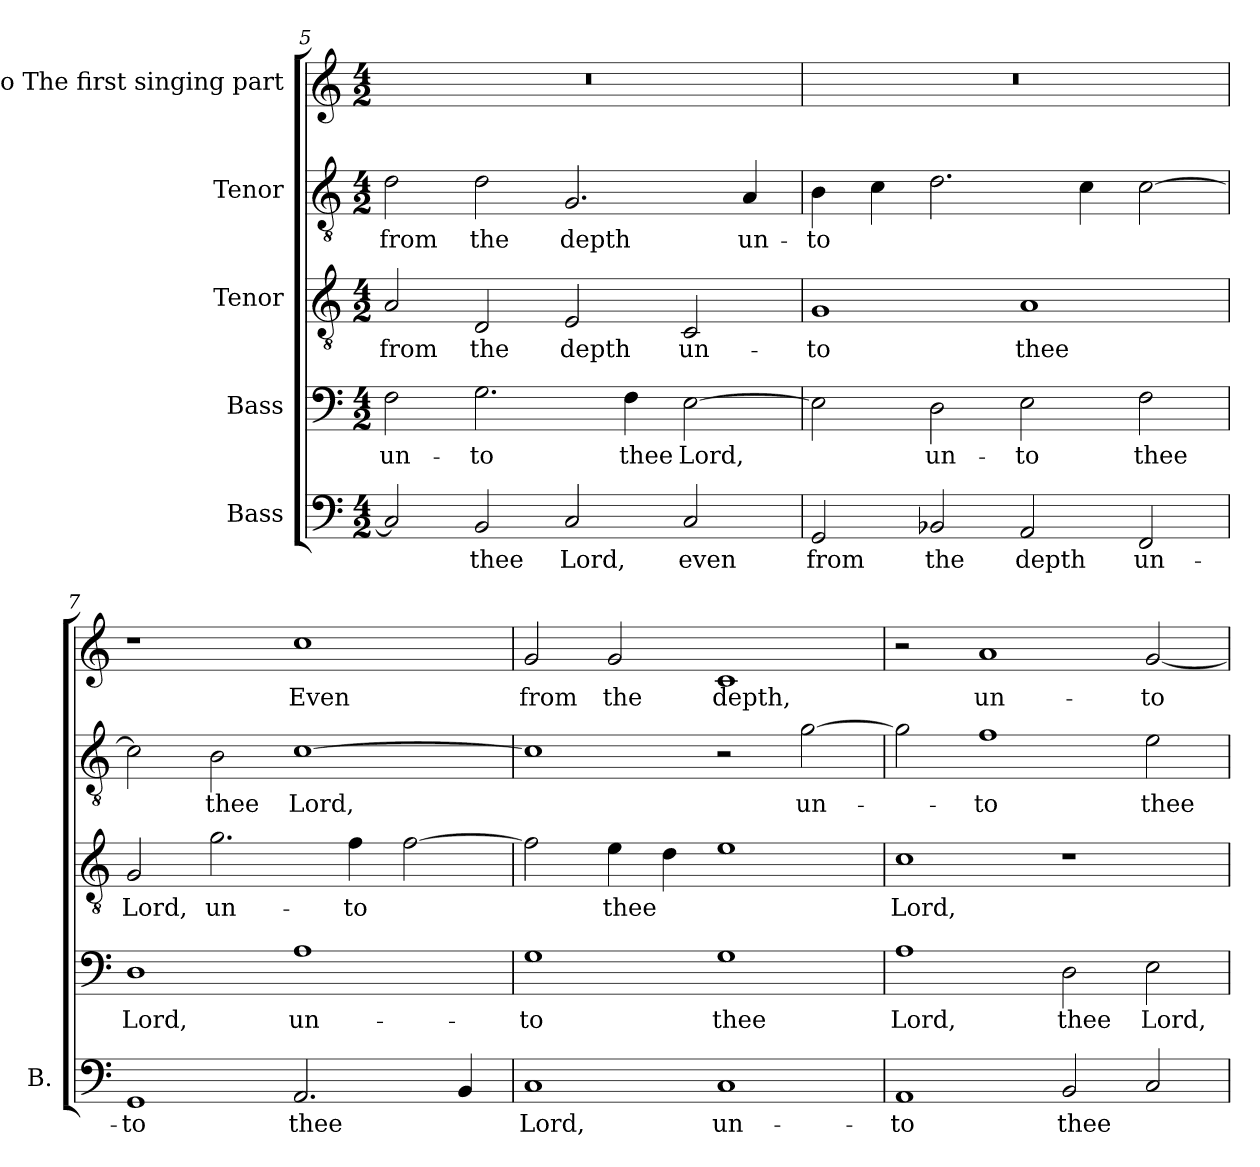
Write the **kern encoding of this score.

**kern	**text	**kern	**text	**kern	**text	**kern	**text	**kern	**text
*part5	*part5	*part4	*part4	*part3	*part3	*part2	*part2	*part1	*part1
*staff5	*staff5	*staff4	*staff4	*staff3	*staff3	*staff2	*staff2	*staff1	*staff1
*I"Bass	*	*I"Bass	*	*I"Tenor	*	*I"Tenor	*	*I"Alto The first singing part	*
*I'B.	*	*	*	*	*	*	*	*	*
*clefF4	*	*clefF4	*	*clefGv2	*	*clefGv2	*	*clefG2	*
*	*	*ITrd7c12	*	*ITrd7c12	*	*	*	*ITrd7c12	*
*k[]	*	*k[]	*	*k[]	*	*k[]	*	*k[]	*
*C:	*	*C:	*	*C:	*	*C:	*	*C:	*
*M4/2	*	*M4/2	*	*M4/2	*	*M4/2	*	*M4/2	*
=5	=5	=5	=5	=5	=5	=5	=5	=5	=5
!	!	!	!LO:LY:b:color=#000000	!	!	!	!	!	!
!	!	!	!	!	!LO:LY:b:color=#000000	!	!	!	!
!	!	!	!	!	!	!	!LO:LY:b:color=#000000	!LO:N:vis=1	!
2Ci/]	.	2FFi\	un-	2AAi/	from	2di\	from	0r	.
!	!LO:LY:b:color=#000000	!	!	!	!	!	!	!	!
!	!	!	!LO:LY:b:color=#000000	!	!	!	!	!	!
!	!	!	!	!	!LO:LY:b:color=#000000	!	!	!	!
!	!	!	!	!	!	!	!LO:LY:b:color=#000000	!	!
2BBi/	thee	2.GGi\	-to	2DDi/	the	2di\	the	.	.
!	!LO:LY:b:color=#000000	!	!	!	!	!	!	!	!
!	!	!	!	!	!LO:LY:b:color=#000000	!	!	!	!
!	!	!	!	!	!	!	!LO:LY:b:color=#000000	!	!
2Ci/	Lord,	.	.	2EEi/	depth	2.Gi/	depth	.	.
!	!	!	!LO:LY:b:color=#000000	!	!	!	!	!	!
.	.	4FFi\	thee	.	.	.	.	.	.
!	!LO:LY:b:color=#000000	!	!	!	!	!	!	!	!
!	!	!	!LO:LY:b:color=#000000	!	!	!	!	!	!
!	!	!	!	!	!LO:LY:b:color=#000000	!	!	!	!
2Ci/	even	[2EEi\	Lord,	2CCi/	un-	.	.	.	.
!	!	!	!	!	!	!	!LO:LY:b:color=#000000	!	!
.	.	.	.	.	.	4Ai/	un-	.	.
=6	=6	=6	=6	=6	=6	=6	=6	=6	=6
!	!LO:LY:b:color=#000000	!	!	!	!	!	!	!	!
!	!	!	!	!	!LO:LY:b:color=#000000	!	!	!	!
!	!	!	!	!	!	!	!LO:LY:b:color=#000000	!LO:N:vis=1	!
2GGi/	from	2EEi\]	.	1GGi	-to	4Bi\	-to	0r	.
.	.	.	.	.	.	4ci\	.	.	.
!	!LO:LY:b:color=#000000	!	!	!	!	!	!	!	!
!	!	!	!LO:LY:b:color=#000000	!	!	!	!	!	!
2BB-Xi/	the	2DDi\	un-	.	.	2.di\	.	.	.
!	!LO:LY:b:color=#000000	!	!	!	!	!	!	!	!
!	!	!	!LO:LY:b:color=#000000	!	!	!	!	!	!
!	!	!	!	!	!LO:LY:b:color=#000000	!	!	!	!
2AAi/	depth	2EEi\	-to	1AAi	thee	.	.	.	.
.	.	.	.	.	.	4ci\	.	.	.
!	!LO:LY:b:color=#000000	!	!	!	!	!	!	!	!
!	!	!	!LO:LY:b:color=#000000	!	!	!	!	!	!
2FFi/	un-	2FFi\	thee	.	.	[2ci\	.	.	.
=7	=7	=7	=7	=7	=7	=7	=7	=7	=7
!	!LO:LY:b:color=#000000	!	!	!	!	!	!	!	!
!	!	!	!LO:LY:b:color=#000000	!	!	!	!	!	!
!	!	!	!	!	!LO:LY:b:color=#000000	!	!	!	!
1GGi	-to	1DDi	Lord,	2GGi/	Lord,	2ci\]	.	1r	.
!	!	!	!	!	!LO:LY:b:color=#000000	!	!	!	!
!	!	!	!	!	!	!	!LO:LY:b:color=#000000	!	!
.	.	.	.	2.Gi\	un-	2Bi\	thee	.	.
!	!LO:LY:b:color=#000000	!	!	!	!	!	!	!	!
!	!	!	!LO:LY:b:color=#000000	!	!	!	!	!	!
!	!	!	!	!	!	!	!LO:LY:b:color=#000000	!	!
!	!	!	!	!	!	!	!	!	!LO:LY:b:color=#000000
2.AAi/	thee	1AAi	un-	.	.	[1ci	Lord,	1ci	Even
!	!	!	!	!	!LO:LY:b:color=#000000	!	!	!	!
.	.	.	.	4Fi\	-to	.	.	.	.
.	.	.	.	[2Fi\	.	.	.	.	.
4BBi/	.	.	.	.	.	.	.	.	.
!!LO:LB:g=z
=8	=8	=8	=8	=8	=8	=8	=8	=8	=8
!	!LO:LY:b:color=#000000	!	!	!	!	!	!	!	!
!	!	!	!LO:LY:b:color=#000000	!	!	!	!	!	!
!	!	!	!	!	!	!	!	!	!LO:LY:b:color=#000000
1Ci	Lord,	1GGi	-to	2Fi\]	.	1ci]	.	2Gi/	from
!	!	!	!	!	!LO:LY:b:color=#000000	!	!	!	!
!	!	!	!	!	!	!	!	!	!LO:LY:b:color=#000000
.	.	.	.	4Ei\	thee	.	.	2Gi/	the
.	.	.	.	4Di\	.	.	.	.	.
!	!LO:LY:b:color=#000000	!	!	!	!	!	!	!	!
!	!	!	!LO:LY:b:color=#000000	!	!	!	!	!	!
!	!	!	!	!	!	!	!	!	!LO:LY:b:color=#000000
1Ci	un-	1GGi	thee	1Ei	.	2r	.	1Ci	depth,
!	!	!	!	!	!	!	!LO:LY:b:color=#000000	!	!
.	.	.	.	.	.	[2gi\	un-	.	.
=9	=9	=9	=9	=9	=9	=9	=9	=9	=9
!	!LO:LY:b:color=#000000	!	!	!	!	!	!	!	!
!	!	!	!LO:LY:b:color=#000000	!	!	!	!	!	!
!	!	!	!	!	!LO:LY:b:color=#000000	!	!	!	!
1AAi	-to	1AAi	Lord,	1Ci	Lord,	2gi\]	.	2r	.
!	!	!	!	!	!	!	!LO:LY:b:color=#000000	!	!
!	!	!	!	!	!	!	!	!	!LO:LY:b:color=#000000
.	.	.	.	.	.	1fi	-to	1Ai	un-
!	!LO:LY:b:color=#000000	!	!	!	!	!	!	!	!
!	!	!	!LO:LY:b:color=#000000	!	!	!	!	!	!
2BBi/	thee	2DDi\	thee	1r	.	.	.	.	.
!	!	!	!LO:LY:b:color=#000000	!	!	!	!	!	!
!	!	!	!	!	!	!	!LO:LY:b:color=#000000	!	!
!	!	!	!	!	!	!	!	!	!LO:LY:b:color=#000000
2Ci/	.	2EEi\	Lord,	.	.	2ei\	thee	[2Gi/	-to
=	=	=	=	=	=	=	=	=	=
*-	*-	*-	*-	*-	*-	*-	*-	*-	*-
